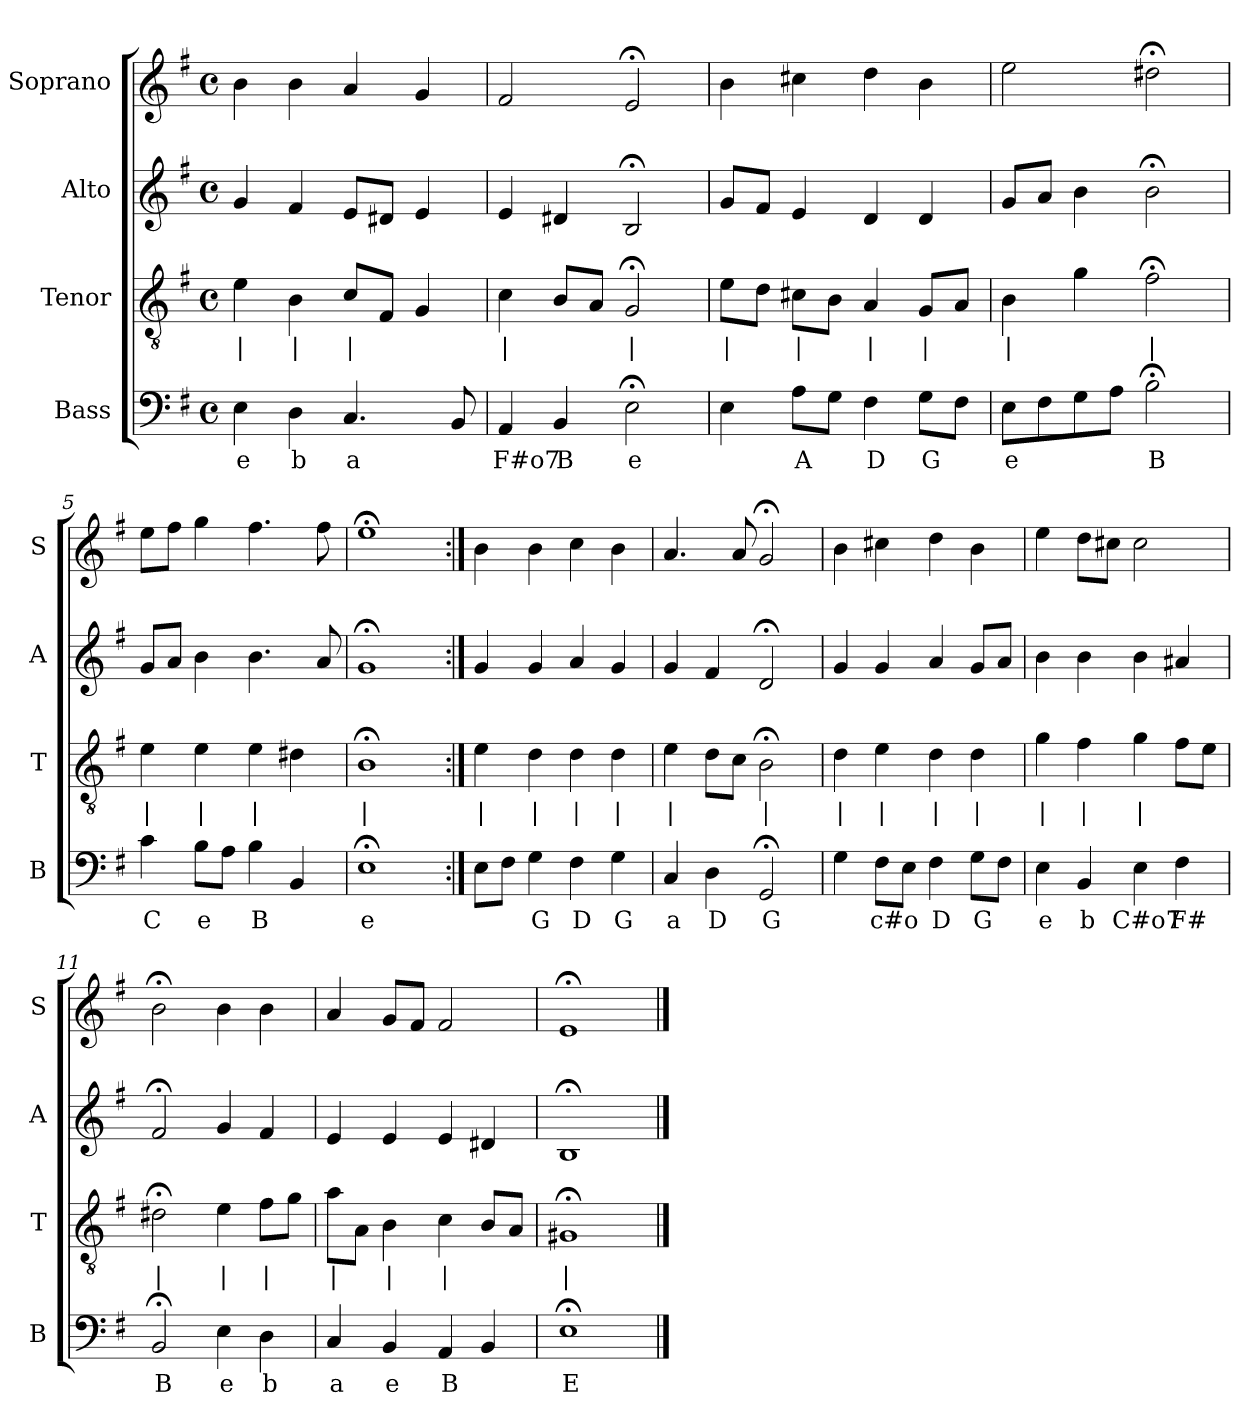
**kern	**text	**kern	**text	**kern	**kern
*part4	*part4	*part3	*part3	*part2	*part1
*staff4	*staff4	*staff3	*staff3	*staff2	*staff1
*I"Bass	*	*I"Tenor	*	*I"Alto	*I"Soprano
*I'B	*	*I'T	*	*I'A	*I'S
*clefF4	*	*clefGv2	*	*clefG2	*clefG2
*k[f#]	*	*k[f#]	*	*k[f#]	*k[f#]
*e:	*	*e:	*	*e:	*e:
*M4/4	*	*M4/4	*	*M4/4	*M4/4
*met(c)	*	*met(c)	*	*met(c)	*met(c)
*MM100	*	*MM100	*	*MM100	*MM100
=1	=1	=1	=1	=1	=1
4E	e	4e	|	4g	4b
4D	b	4B	|	4f#	4b
4.C	a	8cL	|	8eL	4a
.	.	8F#J	.	8d#XJ	.
.	.	4G	.	4e	4g
8BB	.	.	.	.	.
=2	=2	=2	=2	=2	=2
4AA	F#o7	4c	|	4e	2f#
4BB	B	8BL	.	4d#X	.
.	.	8AJ	.	.	.
2E;<	e	2G;<	|	2B;<	2e;<
=3	=3	=3	=3	=3	=3
4E	.	8eL	|	8gL	4b
.	.	8dJ	.	8f#J	.
8AL	A	8c#XL	|	4e	4cc#X
8GJ	.	8BJ	.	.	.
4F#	D	4A	|	4d	4dd
8GL	G	8GL	|	4d	4b
8F#J	.	8AJ	.	.	.
=4	=4	=4	=4	=4	=4
8EL	e	4B	|	8gL	2ee
8F#	.	.	.	8aJ	.
8G	.	4g	.	4b	.
8AJ	.	.	.	.	.
2B;<	B	2f#;<	|	2b;<	2dd#X;<
=5	=5	=5	=5	=5	=5
4c	C	4e	|	8gL	8eeL
.	.	.	.	8aJ	8ff#J
8BL	e	4e	|	4b	4gg
8AJ	.	.	.	.	.
4B	B	4e	|	4.b	4.ff#
4BB	.	4d#X	.	.	.
.	.	.	.	8a	8ff#
=6	=6	=6	=6	=6	=6
1E;<	e	1B;<	|	1g;<	1ee;<
=7:|!	=7:|!	=7:|!	=7:|!	=7:|!	=7:|!
8EL	.	4e	|	4g	4b
8F#J	.	.	.	.	.
4G	G	4d	|	4g	4b
4F#	D	4d	|	4a	4cc
4G	G	4d	|	4g	4b
=8	=8	=8	=8	=8	=8
4C	a	4e	|	4g	4.a
4D	D	8dL	.	4f#	.
.	.	8cJ	.	.	8a
2GG;<	G	2B;<	|	2d;<	2g;<
=9	=9	=9	=9	=9	=9
4G	.	4d	|	4g	4b
8F#L	c#o	4e	|	4g	4cc#X
8EJ	.	.	.	.	.
4F#	D	4d	|	4a	4dd
8GL	G	4d	|	8gL	4b
8F#J	.	.	.	8aJ	.
=10	=10	=10	=10	=10	=10
4E	e	4g	|	4b	4ee
4BB	b	4f#	|	4b	8ddL
.	.	.	.	.	8cc#XJ
4E	C#o7	4g	|	4b	2cc#
4F#	F#	8f#L	.	4a#X	.
.	.	8eJ	.	.	.
=11	=11	=11	=11	=11	=11
2BB;<	B	2d#X;<	|	2f#;<	2b;<
4E	e	4e	|	4g	4b
4D	b	8f#L	|	4f#	4b
.	.	8gJ	.	.	.
=12	=12	=12	=12	=12	=12
4C	a	8aL	|	4e	4a
.	.	8AJ	.	.	.
4BB	e	4B	|	4e	8gL
.	.	.	.	.	8f#J
4AA	B	4c	|	4e	2f#
4BB	.	8BL	.	4d#X	.
.	.	8AJ	.	.	.
=13	=13	=13	=13	=13	=13
1E;<	E	1G#X;<	|	1B;<	1e;<
==	==	==	==	==	==
*-	*-	*-	*-	*-	*-
